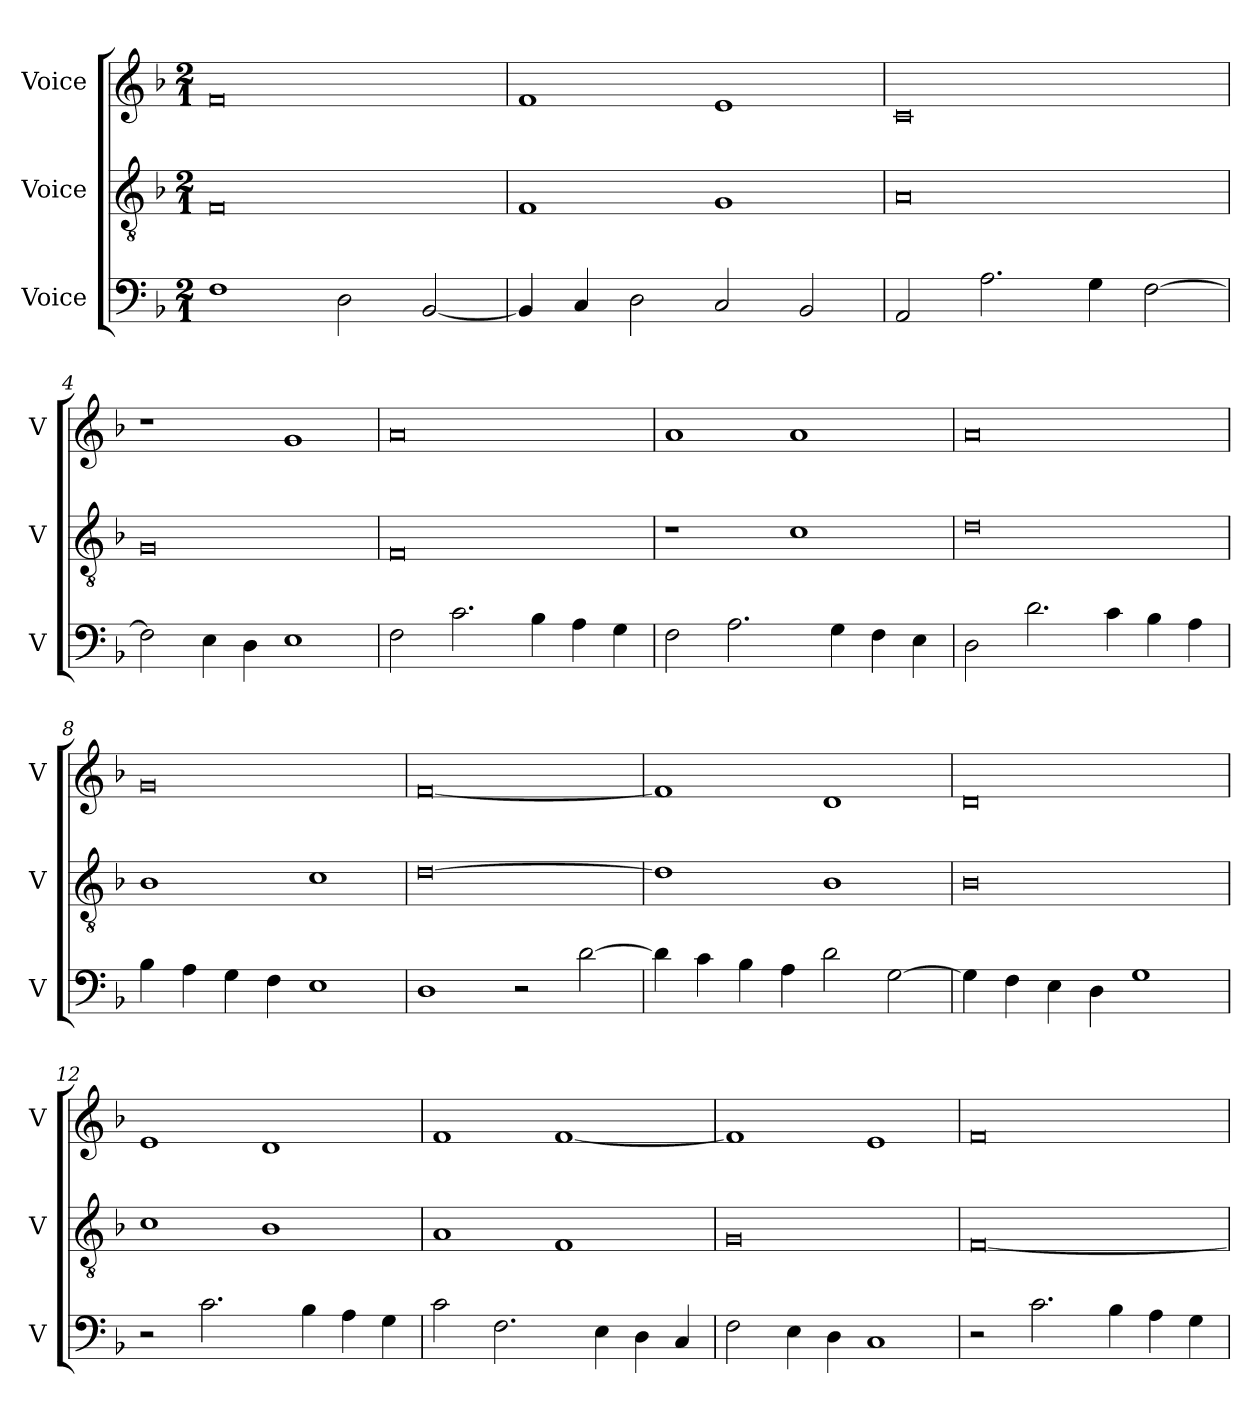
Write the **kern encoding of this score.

**kern	**kern	**kern
*part3	*part2	*part1
*staff3	*staff2	*staff1
*I"Voice	*I"Voice	*I"Voice
*I'V	*I'V	*I'V
*clefF4	*clefGv2	*clefG2
*k[b-]	*k[b-]	*k[b-]
*M2/1	*M2/1	*M2/1
=1	=1	=1
1F	0F	0f
2D\	.	.
[2BB-/	.	.
=2	=2	=2
4BB-/]	1F	1f
4C/	.	.
2D\	.	.
2C/	1G	1e
2BB-/	.	.
=3	=3	=3
2AA/	0A	0c
2.A\	.	.
4G\	.	.
[2F\	.	.
=4	=4	=4
2F\]	0G	1r
4E\	.	.
4D\	.	.
1E	.	1g
!!LO:LB:g=z
=5	=5	=5
2F\	0F	0a
2.c\	.	.
4B-\	.	.
4A\	.	.
4G\	.	.
=6	=6	=6
2F\	1r	1a
2.A\	.	.
.	1c	1a
4G\	.	.
4F\	.	.
4E\	.	.
=7	=7	=7
2D\	0d	0a
2.d\	.	.
4c\	.	.
4B-\	.	.
4A\	.	.
!!LO:LB:g=z
=8	=8	=8
4B-\	1B-	0g
4A\	.	.
4G\	.	.
4F\	.	.
1E	1c	.
=9	=9	=9
1D	[0d	[0f
2r	.	.
[2d\	.	.
=10	=10	=10
4d\]	1d]	1f]
4c\	.	.
4B-\	.	.
4A\	.	.
2d\	1B-	1d
[2G\	.	.
=11	=11	=11
4G\]	0B-	0d
4F\	.	.
4E\	.	.
4D\	.	.
1G	.	.
!!LO:LB:g=z
=12	=12	=12
2r	1c	1e
2.c\	.	.
.	1B-	1d
4B-\	.	.
4A\	.	.
4G\	.	.
=13	=13	=13
2c\	1A	1f
2.F\	.	.
.	1F	[1f
4E\	.	.
4D\	.	.
4C/	.	.
=14	=14	=14
2F\	0G	1f]
4E\	.	.
4D\	.	.
1C	.	1e
!!LO:PB:g=z
=15	=15	=15
2r	[0F	0f
2.c\	.	.
4B-\	.	.
4A\	.	.
4G\	.	.
=	=	=
*-	*-	*-
